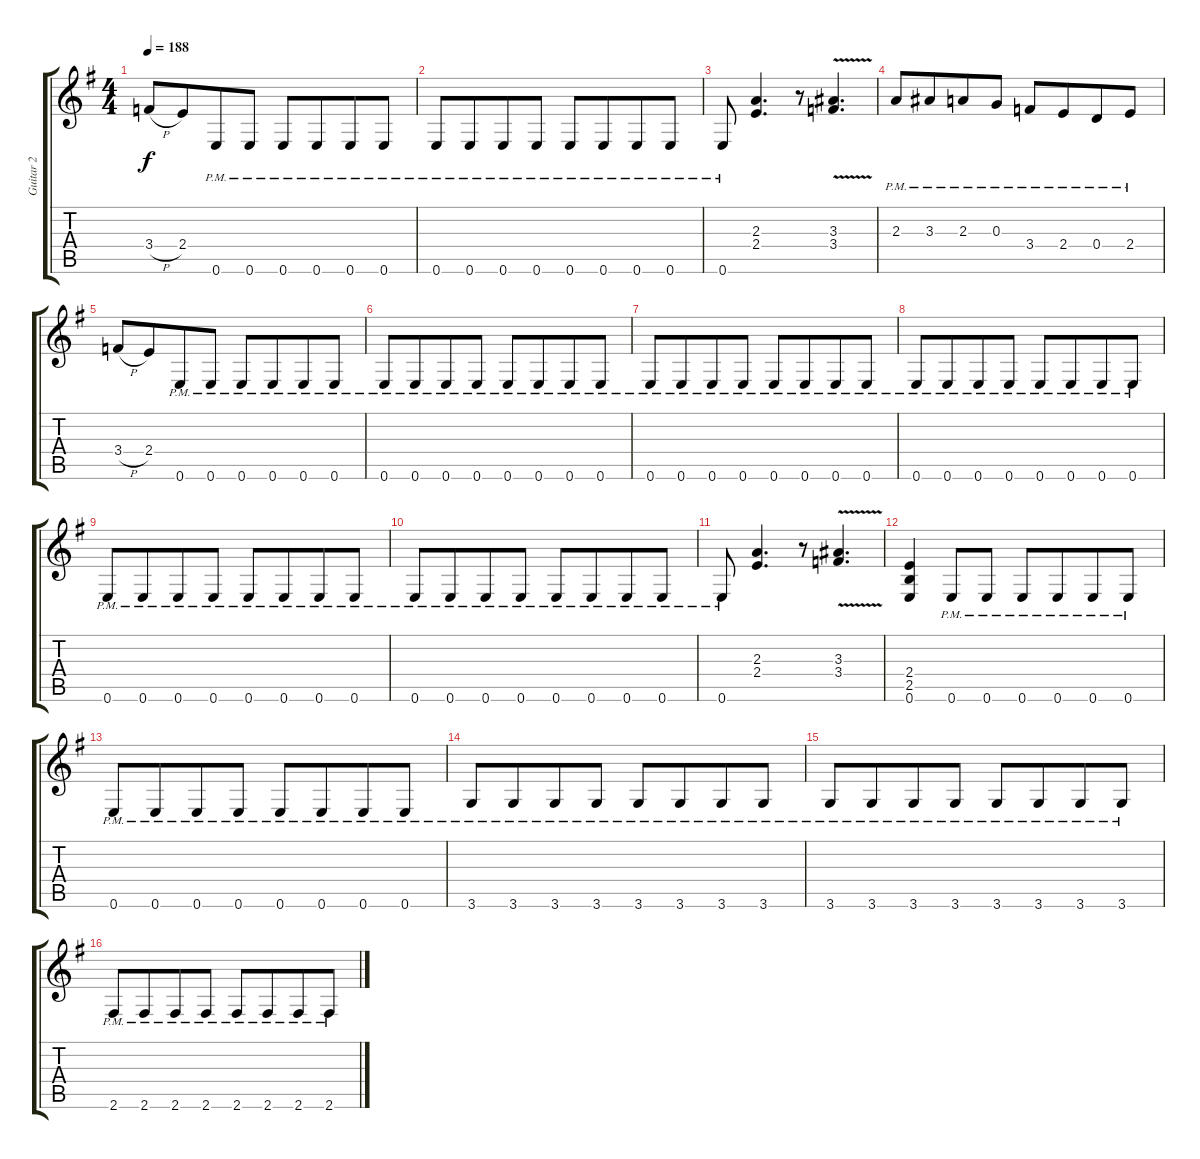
\track ("Guitar 2" "Guitar 2") {instrument overdrivenguitar}
\staff {score tabs}
\tuning (E4 B3 G3 D3 A2 E2) {hide}
\ts (4 4)
\tempo 188
\clef g2
\ks g
3.4{h}.8{dy f} 2.4.8{beam merge} 0.6{pm}.8 0.6{pm}.8 0.6{pm}.8 0.6{pm}.8{beam merge} 0.6{pm}.8 0.6{pm}.8 |
0.6{pm}.8 0.6{pm}.8{beam merge} 0.6{pm}.8 0.6{pm}.8 0.6{pm}.8 0.6{pm}.8{beam merge} 0.6{pm}.8 0.6{pm}.8 |
0.6{pm}.8 (2.3 2.4).4{d} r.8 (3.3{v} 3.4{v}).4{d} |
2.3{pm}.8 3.3{pm}.8{beam merge} 2.3{pm}.8 0.3{pm}.8 3.4{pm}.8 2.4{pm}.8{beam merge} 0.4{pm}.8 2.4{pm}.8 |
3.4{h}.8 2.4.8{beam merge} 0.6{pm}.8 0.6{pm}.8 0.6{pm}.8 0.6{pm}.8{beam merge} 0.6{pm}.8 0.6{pm}.8 |
0.6{pm}.8 0.6{pm}.8{beam merge} 0.6{pm}.8 0.6{pm}.8 0.6{pm}.8 0.6{pm}.8{beam merge} 0.6{pm}.8 0.6{pm}.8 |
0.6{pm}.8 0.6{pm}.8{beam merge} 0.6{pm}.8 0.6{pm}.8 0.6{pm}.8 0.6{pm}.8{beam merge} 0.6{pm}.8 0.6{pm}.8 |
0.6{pm}.8 0.6{pm}.8{beam merge} 0.6{pm}.8 0.6{pm}.8 0.6{pm}.8 0.6{pm}.8{beam merge} 0.6{pm}.8 0.6{pm}.8 |
0.6{pm}.8 0.6{pm}.8{beam merge} 0.6{pm}.8 0.6{pm}.8 0.6{pm}.8 0.6{pm}.8{beam merge} 0.6{pm}.8 0.6{pm}.8 |
0.6{pm}.8 0.6{pm}.8{beam merge} 0.6{pm}.8 0.6{pm}.8 0.6{pm}.8 0.6{pm}.8{beam merge} 0.6{pm}.8 0.6{pm}.8 |
0.6{pm}.8 (2.3 2.4).4{d} r.8 (3.3{v} 3.4{v}).4{d} |
(2.4 2.5 0.6).4 0.6{pm}.8 0.6{pm}.8 0.6{pm}.8 0.6{pm}.8{beam merge} 0.6{pm}.8 0.6{pm}.8 |
0.6{pm}.8 0.6{pm}.8{beam merge} 0.6{pm}.8 0.6{pm}.8 0.6{pm}.8 0.6{pm}.8{beam merge} 0.6{pm}.8 0.6{pm}.8 |
3.6{pm}.8 3.6{pm}.8{beam merge} 3.6{pm}.8 3.6{pm}.8 3.6{pm}.8 3.6{pm}.8{beam merge} 3.6{pm}.8 3.6{pm}.8 |
3.6{pm}.8 3.6{pm}.8{beam merge} 3.6{pm}.8 3.6{pm}.8 3.6{pm}.8 3.6{pm}.8{beam merge} 3.6{pm}.8 3.6{pm}.8 |
2.6{pm}.8 2.6{pm}.8{beam merge} 2.6{pm}.8 2.6{pm}.8 2.6{pm}.8 2.6{pm}.8{beam merge} 2.6{pm}.8 2.6{pm}.8
